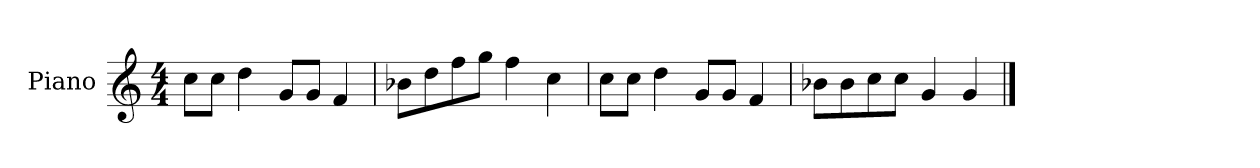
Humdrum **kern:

**kern
*part1
*staff1
*I"Piano
*I'P-no
*clefG2
*k[]
*M4/4
*MM90
=1
8cc\L
8cc\J
4dd\
8g/L
8g/J
4f/
=2
8b-X\L
8dd\
8ff\
8gg\J
4ff\
4cc\
=3
8cc\L
8cc\J
4dd\
8g/L
8g/J
4f/
=4
8b-X\L
8b-\
8cc\
8cc\J
4g/
4g/
==
*-
